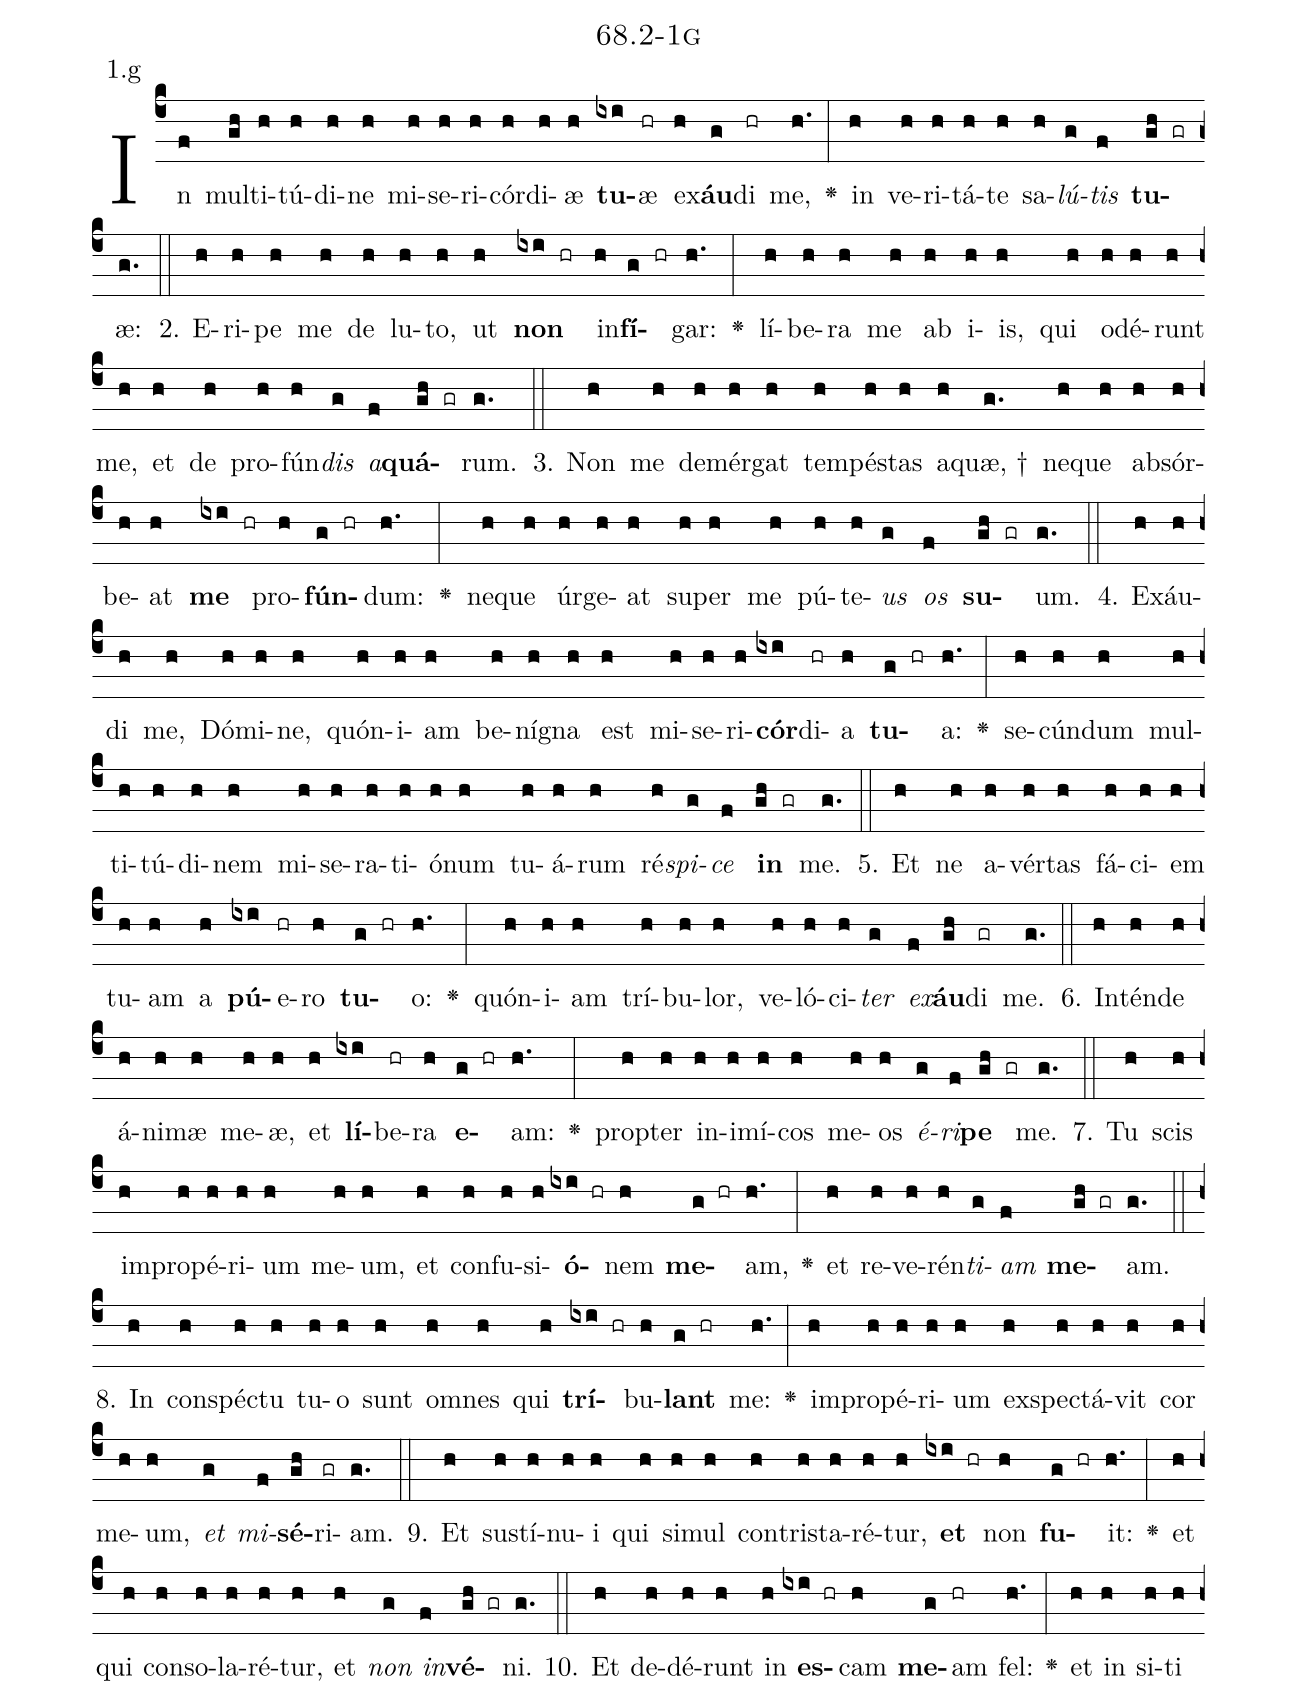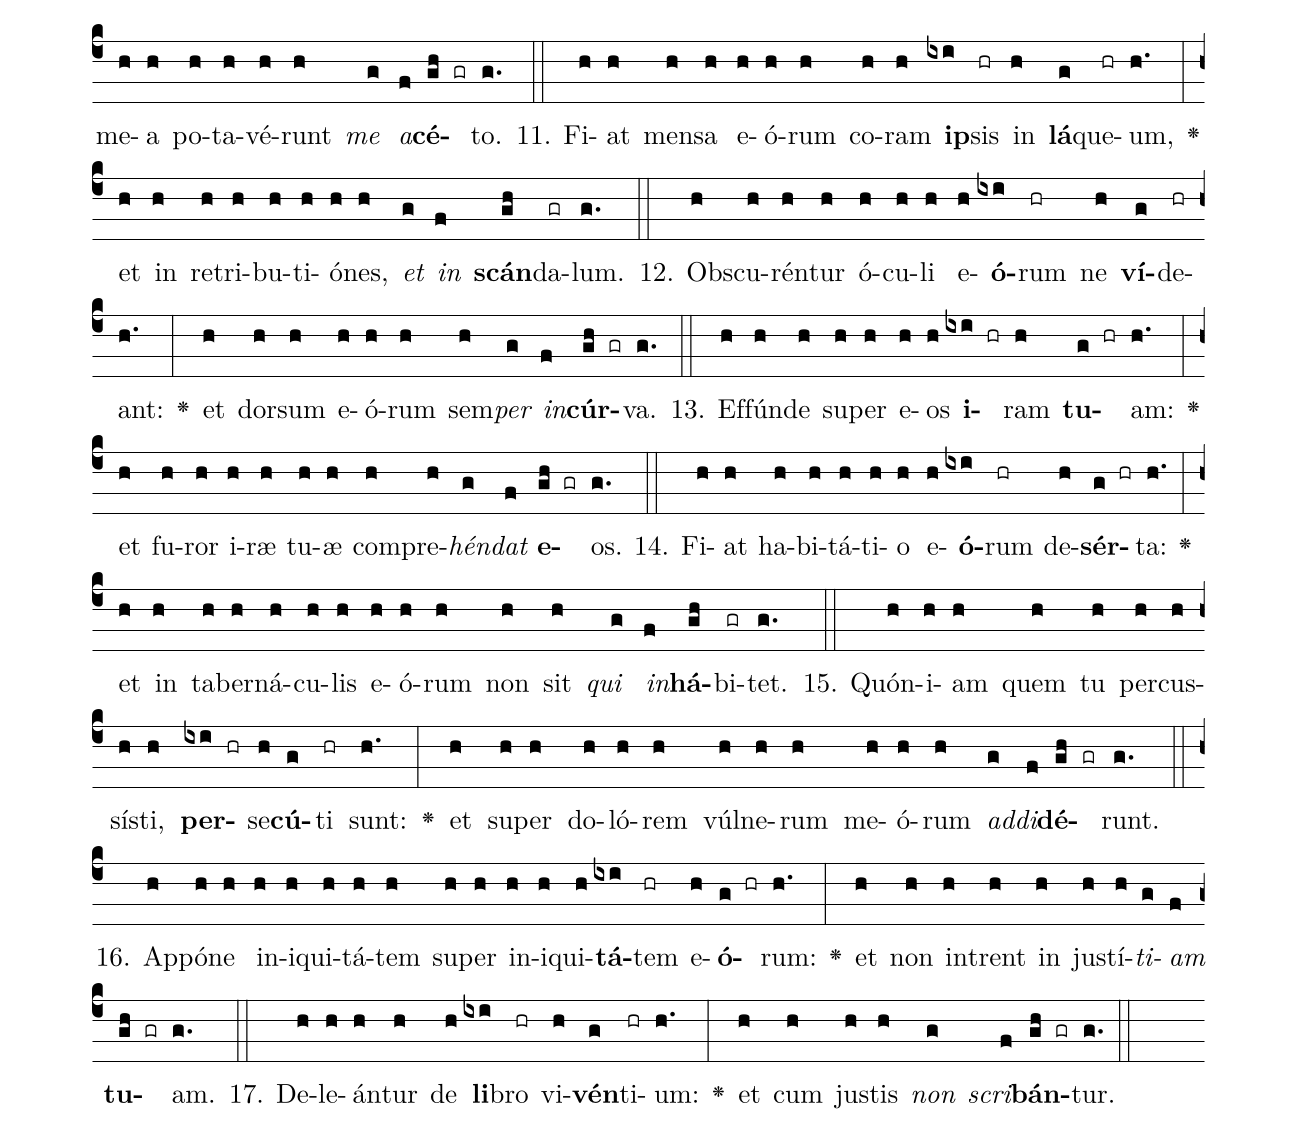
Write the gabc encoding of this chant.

name: 68.2-1g;
annotation: 1.g;
%%
(c4)In(f) mul(gh)ti(h)tú(h)di(h)ne(h) mi(h)se(h)ri(h)cór(h)di(h)æ(h) <b>tu</b>(ixi)æ(hr) ex(h)<b>áu</b>(g)di(hr) me,(h.) <v>\greheightstar</v>(:) in(h) ve(h)ri(h)tá(h)te(h) sa(h)<i>lú</i>(g)<i>tis</i>(f) <b>tu</b>(gh gr)æ:(g.) (::)
2. E(h)ri(h)pe(h) me(h) de(h) lu(h)to,(h) ut(h) <b>non</b>(ixi hr) in(h)<b>fí</b>(g hr)gar:(h.) <v>\greheightstar</v>(:) lí(h)be(h)ra(h) me(h) ab(h) i(h)is,(h) qui(h) o(h)dé(h)runt(h) me,(h) et(h) de(h) pro(h)fún(h)<i>dis</i>(g) <i>a</i>(f)<b>quá</b>(gh gr)rum.(g.) (::)
3. Non(h) me(h) de(h)mér(h)gat(h) tem(h)pés(h)tas(h) a(h)quæ, †(g.) ne(h)que(h) ab(h)sór(h)be(h)at(h) <b>me</b>(ixi hr) pro(h)<b>fún</b>(g hr)dum:(h.) <v>\greheightstar</v>(:) ne(h)que(h) úr(h)ge(h)at(h) su(h)per(h) me(h) pú(h)te(h)<i>us</i>(g) <i>os</i>(f) <b>su</b>(gh gr)um.(g.) (::)
4. Ex(h)áu(h)di(h) me,(h) Dó(h)mi(h)ne,(h) quón(h)i(h)am(h) be(h)ní(h)gna(h) est(h) mi(h)se(h)ri(h)<b>cór</b>(ixi)di(hr)a(h) <b>tu</b>(g hr)a:(h.) <v>\greheightstar</v>(:) se(h)cún(h)dum(h) mul(h)ti(h)tú(h)di(h)nem(h) mi(h)se(h)ra(h)ti(h)ó(h)num(h) tu(h)á(h)rum(h) ré(h)<i>spi</i>(g)<i>ce</i>(f) <b>in</b>(gh gr) me.(g.) (::)
5. Et(h) ne(h) a(h)vér(h)tas(h) fá(h)ci(h)em(h) tu(h)am(h) a(h) <b>pú</b>(ixi)e(hr)ro(h) <b>tu</b>(g hr)o:(h.) <v>\greheightstar</v>(:) quón(h)i(h)am(h) trí(h)bu(h)lor,(h) ve(h)ló(h)ci(h)<i>ter</i>(g) <i>ex</i>(f)<b>áu</b>(gh)di(gr) me.(g.) (::)
6. In(h)tén(h)de(h) á(h)ni(h)mæ(h) me(h)æ,(h) et(h) <b>lí</b>(ixi)be(hr)ra(h) <b>e</b>(g hr)am:(h.) <v>\greheightstar</v>(:) prop(h)ter(h) in(h)i(h)mí(h)cos(h) me(h)os(h) <i>é</i>(g)<i>ri</i>(f)<b>pe</b>(gh gr) me.(g.) (::)
7. Tu(h) scis(h) im(h)pro(h)pé(h)ri(h)um(h) me(h)um,(h) et(h) con(h)fu(h)si(h)<b>ó</b>(ixi hr)nem(h) <b>me</b>(g hr)am,(h.) <v>\greheightstar</v>(:) et(h) re(h)ve(h)rén(h)<i>ti</i>(g)<i>am</i>(f) <b>me</b>(gh gr)am.(g.) (::)
8. In(h) con(h)spéc(h)tu(h) tu(h)o(h) sunt(h) om(h)nes(h) qui(h) <b>trí</b>(ixi hr)bu(h)<b>lant</b>(g hr) me:(h.) <v>\greheightstar</v>(:) im(h)pro(h)pé(h)ri(h)um(h) ex(h)spec(h)tá(h)vit(h) cor(h) me(h)um,(h) <i>et</i>(g) <i>mi</i>(f)<b>sé</b>(gh)ri(gr)am.(g.) (::)
9. Et(h) sus(h)tí(h)nu(h)i(h) qui(h) si(h)mul(h) con(h)tris(h)ta(h)ré(h)tur,(h) <b>et</b>(ixi hr) non(h) <b>fu</b>(g hr)it:(h.) <v>\greheightstar</v>(:) et(h) qui(h) con(h)so(h)la(h)ré(h)tur,(h) et(h) <i>non</i>(g) <i>in</i>(f)<b>vé</b>(gh gr)ni.(g.) (::)
10. Et(h) de(h)dé(h)runt(h) in(h) <b>es</b>(ixi hr)cam(h) <b>me</b>(g)am(hr) fel:(h.) <v>\greheightstar</v>(:) et(h) in(h) si(h)ti(h) me(h)a(h) po(h)ta(h)vé(h)runt(h) <i>me</i>(g) <i>a</i>(f)<b>cé</b>(gh gr)to.(g.) (::)
11. Fi(h)at(h) men(h)sa(h) e(h)ó(h)rum(h) co(h)ram(h) <b>ip</b>(ixi)sis(hr) in(h) <b>lá</b>(g)que(hr)um,(h.) <v>\greheightstar</v>(:) et(h) in(h) re(h)tri(h)bu(h)ti(h)ó(h)nes,(h) <i>et</i>(g) <i>in</i>(f) <b>scán</b>(gh)da(gr)lum.(g.) (::)
12. Obs(h)cu(h)rén(h)tur(h) ó(h)cu(h)li(h) e(h)<b>ó</b>(ixi)rum(hr) ne(h) <b>ví</b>(g)de(hr)ant:(h.) <v>\greheightstar</v>(:) et(h) dor(h)sum(h) e(h)ó(h)rum(h) sem(h)<i>per</i>(g) <i>in</i>(f)<b>cúr</b>(gh gr)va.(g.) (::)
13. Ef(h)fún(h)de(h) su(h)per(h) e(h)os(h) <b>i</b>(ixi hr)ram(h) <b>tu</b>(g hr)am:(h.) <v>\greheightstar</v>(:) et(h) fu(h)ror(h) i(h)ræ(h) tu(h)æ(h) com(h)pre(h)<i>hén</i>(g)<i>dat</i>(f) <b>e</b>(gh gr)os.(g.) (::)
14. Fi(h)at(h) ha(h)bi(h)tá(h)ti(h)o(h) e(h)<b>ó</b>(ixi)rum(hr) de(h)<b>sér</b>(g hr)ta:(h.) <v>\greheightstar</v>(:) et(h) in(h) ta(h)ber(h)ná(h)cu(h)lis(h) e(h)ó(h)rum(h) non(h) sit(h) <i>qui</i>(g) <i>in</i>(f)<b>há</b>(gh)bi(gr)tet.(g.) (::)
15. Quón(h)i(h)am(h) quem(h) tu(h) per(h)cus(h)sís(h)ti,(h) <b>per</b>(ixi hr)se(h)<b>cú</b>(g)ti(hr) sunt:(h.) <v>\greheightstar</v>(:) et(h) su(h)per(h) do(h)ló(h)rem(h) vúl(h)ne(h)rum(h) me(h)ó(h)rum(h) <i>ad</i>(g)<i>di</i>(f)<b>dé</b>(gh gr)runt.(g.) (::)
16. Ap(h)pó(h)ne(h) in(h)i(h)qui(h)tá(h)tem(h) su(h)per(h) in(h)i(h)qui(h)<b>tá</b>(ixi)tem(hr) e(h)<b>ó</b>(g hr)rum:(h.) <v>\greheightstar</v>(:) et(h) non(h) in(h)trent(h) in(h) jus(h)tí(h)<i>ti</i>(g)<i>am</i>(f) <b>tu</b>(gh gr)am.(g.) (::)
17. De(h)le(h)án(h)tur(h) de(h) <b>li</b>(ixi)bro(hr) vi(h)<b>vén</b>(g)ti(hr)um:(h.) <v>\greheightstar</v>(:) et(h) cum(h) jus(h)tis(h) <i>non</i>(g) <i>scri</i>(f)<b>bán</b>(gh gr)tur.(g.) (::)
